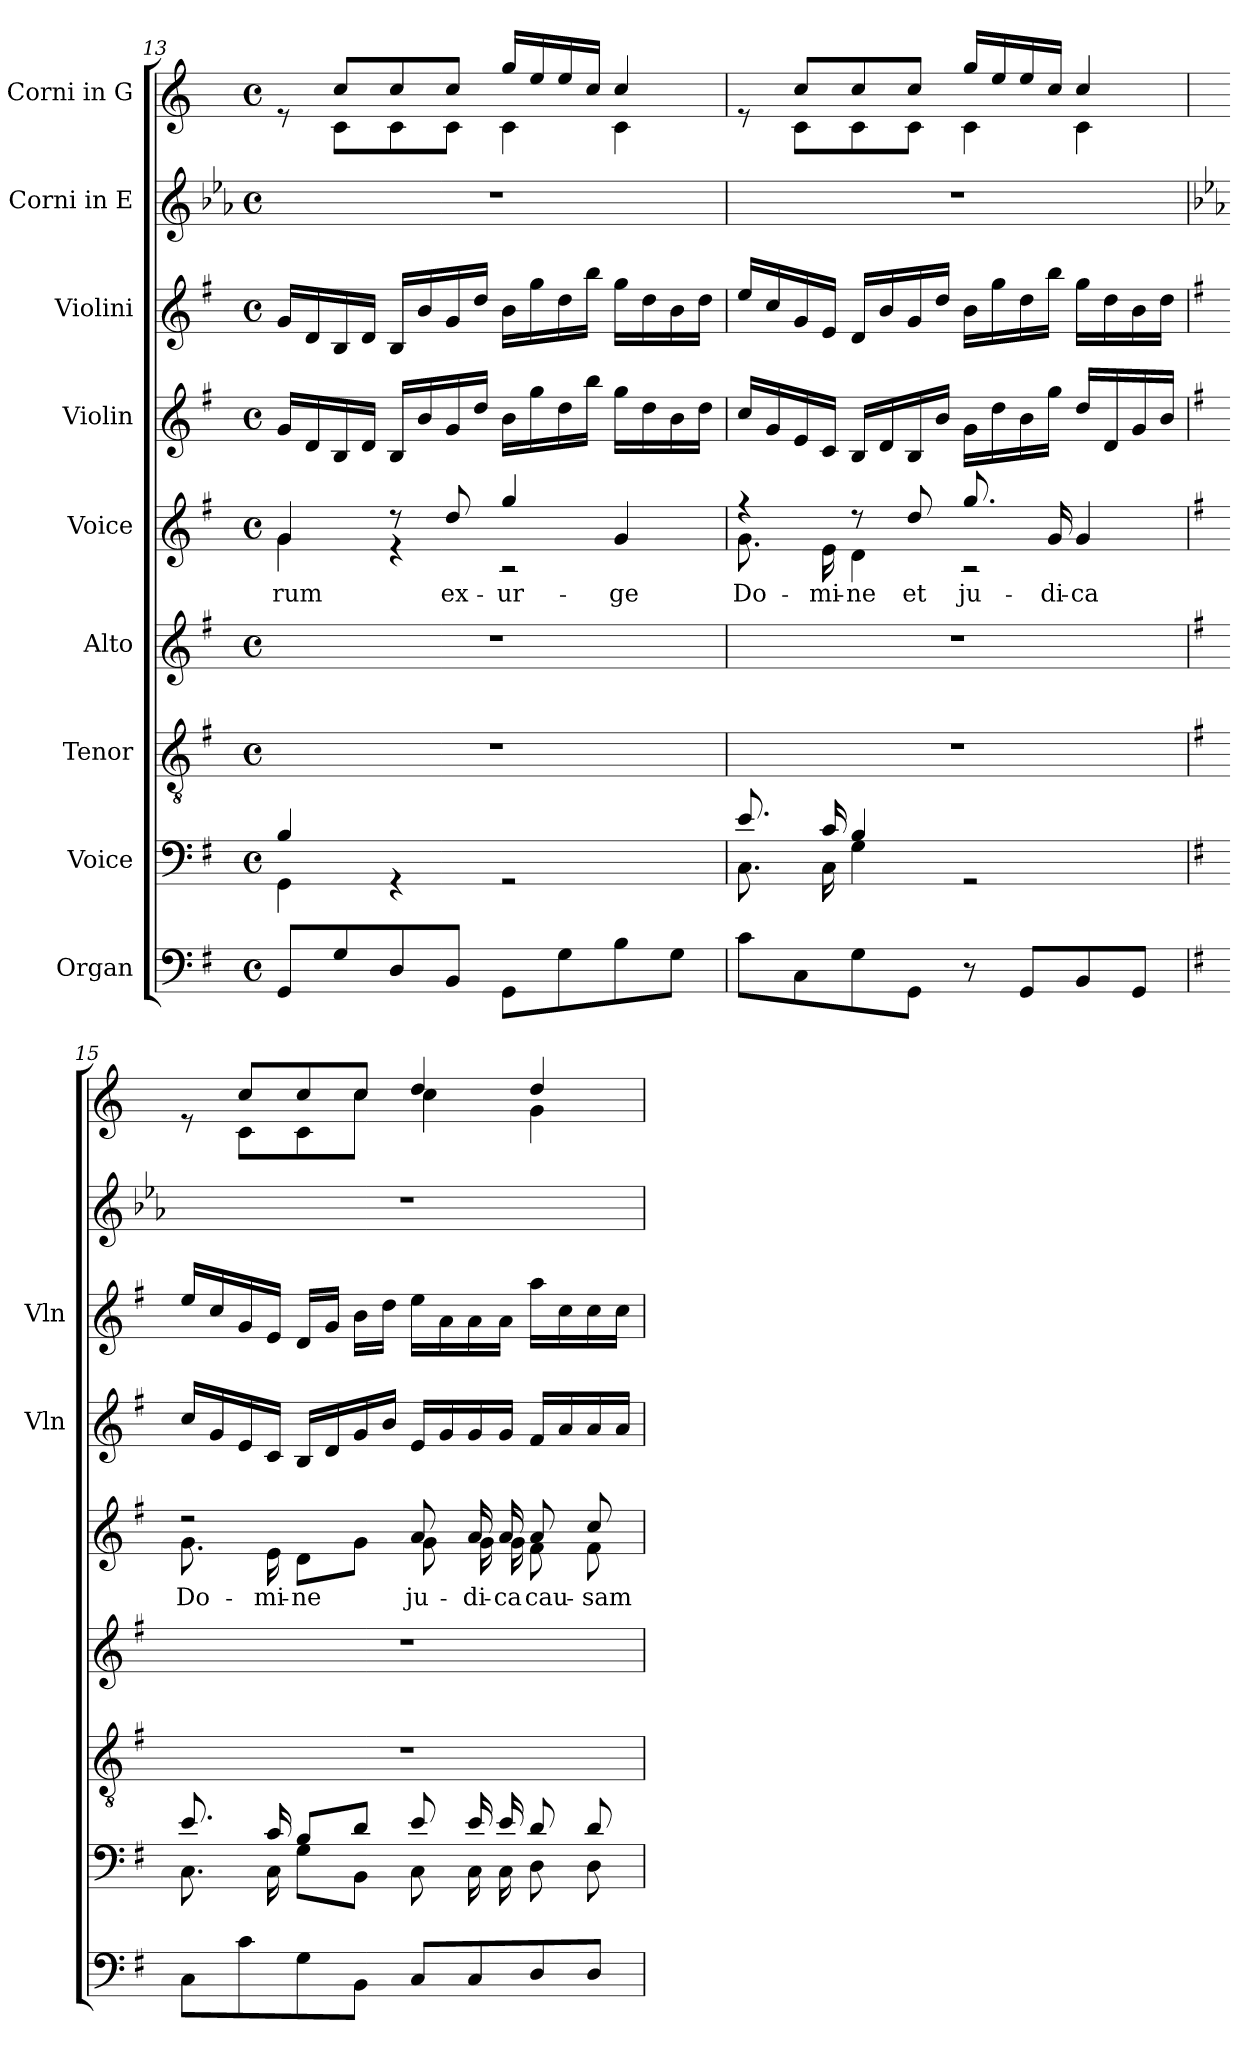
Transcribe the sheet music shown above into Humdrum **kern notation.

**kern	**kern	**kern	**kern	**kern	**text	**kern	**kern	**kern	**kern
*part9	*part8	*part7	*part6	*part5	*part5	*part4	*part3	*part2	*part1
*staff9	*staff8	*staff7	*staff6	*staff5	*staff5	*staff4	*staff3	*staff2	*staff1
*I"Organ	*I"Voice	*I"Tenor	*I"Alto	*I"Voice	*	*I"Violin	*I"Violini	*I"Corni in E	*I"Corni in G
*	*	*	*	*	*	*I'Vln	*I'Vln	*	*
*clefF4	*clefF4	*clefGv2	*clefG2	*clefG2	*	*clefG2	*clefG2	*clefG2	*clefG2
*	*	*	*	*	*	*	*	*ITrd5c8	*ITrd3c5
*k[f#]	*k[f#]	*k[f#]	*k[f#]	*k[f#]	*	*k[f#]	*k[f#]	*k[f#]	*k[f#]
*M4/4	*M4/4	*M4/4	*M4/4	*M4/4	*	*M4/4	*M4/4	*M4/4	*M4/4
*met(c)	*met(c)	*met(c)	*met(c)	*met(c)	*	*met(c)	*met(c)	*met(c)	*met(c)
=13	=13	=13	=13	=13	=13	=13	=13	=13	=13
*	*^	*	*	*	*	*	*	*	*
!	!	!	!	!	!	!LO:LY:b	!	!	!	!
*	*	*	*	*	*^	*	*	*	*	*^
8GG/L	4B/	4GG\	1r	1r	4g/	4g\	-rum	16g/LL	16g/LL	1r	8re	8ryy
.	.	.	.	.	.	.	.	16d/	16d/	.	.	.
8G/	.	.	.	.	.	.	.	16B/	16B/	.	8g/L	8G\L
.	.	.	.	.	.	.	.	16d/JJ	16d/JJ	.	.	.
8D/	4rGG	2.ryy	.	.	8r	4r	.	16B/LL	16B/LL	.	8g/	8G\
.	.	.	.	.	.	.	.	16b/	16b/	.	.	.
!	!	!	!	!	!	!	!LO:LY:b	!	!	!	!	!
8BB/J	.	.	.	.	8dd/	.	ex-	16g/	16g/	.	8g/J	8G\J
.	.	.	.	.	.	.	.	16dd/JJ	16dd/JJ	.	.	.
!	!	!	!	!	!	!	!LO:LY:b	!	!	!	!	!
8GG\L	2rGG	.	.	.	4gg/	2r	-ur-	16b\LL	16b\LL	.	16dd/LL	4G\
.	.	.	.	.	.	.	.	16gg\	16gg\	.	16b/	.
8G\	.	.	.	.	.	.	.	16dd\	16dd\	.	16b/	.
.	.	.	.	.	.	.	.	16bb\JJ	16bb\JJ	.	16g/JJ	.
!	!	!	!	!	!	!	!LO:LY:b	!	!	!	!	!
8B\	.	.	.	.	4g/	.	-ge	16gg\LL	16gg\LL	.	4g/	4G\
.	.	.	.	.	.	.	.	16dd\	16dd\	.	.	.
8G\J	.	.	.	.	.	.	.	16b\	16b\	.	.	.
.	.	.	.	.	.	.	.	16dd\JJ	16dd\JJ	.	.	.
=14	=14	=14	=14	=14	=14	=14	=14	=14	=14	=14	=14	=14
!	!	!	!	!	!	!	!LO:LY:b	!	!	!	!	!
8c\L	8.e/	8.C\	1r	1r	4r	8.g\	Do-	16cc/LL	16ee/LL	1r	8re	8ryy
.	.	.	.	.	.	.	.	16g/	16cc/	.	.	.
8C\	.	.	.	.	.	.	.	16e/	16g/	.	8g/L	8G\L
!	!	!	!	!	!	!	!LO:LY:b	!	!	!	!	!
.	16c/	16C\	.	.	.	16e\	-mi-	16c/JJ	16e/JJ	.	.	.
!	!	!	!	!	!	!	!LO:LY:b	!	!	!	!	!
8G\	4B/	4G\	.	.	8r	4d\	-ne	16B/LL	16d/LL	.	8g/	8G\
.	.	.	.	.	.	.	.	16d/	16b/	.	.	.
!	!	!	!	!	!	!	!LO:LY:b	!	!	!	!	!
8GG\J	.	.	.	.	8dd/	.	et	16B/	16g/	.	8g/J	8G\J
.	.	.	.	.	.	.	.	16b/JJ	16dd/JJ	.	.	.
!	!	!	!	!	!	!	!LO:LY:b	!	!	!	!	!
8r	2rGG	2ryy	.	.	8.gg/	2r	ju-	16g\LL	16b\LL	.	16dd/LL	4G\
.	.	.	.	.	.	.	.	16dd\	16gg\	.	16b/	.
8GG/L	.	.	.	.	.	.	.	16b\	16dd\	.	16b/	.
!	!	!	!	!	!	!	!LO:LY:b	!	!	!	!	!
.	.	.	.	.	16g/	.	-di-	16gg\JJ	16bb\JJ	.	16g/JJ	.
!	!	!	!	!	!	!	!LO:LY:b	!	!	!	!	!
8BB/	.	.	.	.	4g/	.	-ca	16dd/LL	16gg\LL	.	4g/	4G\
.	.	.	.	.	.	.	.	16d/	16dd\	.	.	.
8GG/J	.	.	.	.	.	.	.	16g/	16b\	.	.	.
.	.	.	.	.	.	.	.	16b/JJ	16dd\JJ	.	.	.
!!LO:LB:g=z	!!
=15	=15	=15	=15	=15	=15	=15	=15	=15	=15	=15	=15	=15
*	*	*	*	*	*	*	*	*	*	*k[f#]	*	*
!	!	!	!	!	!	!	!LO:LY:b	!	!	!	!	!
8C\L	8.e/	8.C\	1r	1r	2r	8.g\	Do-	16cc/LL	16ee/LL	1r	8re	8ryy
.	.	.	.	.	.	.	.	16g/	16cc/	.	.	.
8c\	.	.	.	.	.	.	.	16e/	16g/	.	8g/L	8G\L
!	!	!	!	!	!	!	!LO:LY:b	!	!	!	!	!
.	16c/	16C\	.	.	.	16e\	-mi-	16c/JJ	16e/JJ	.	.	.
!	!	!	!	!	!	!	!LO:LY:b	!	!	!	!	!
8G\	8B/L	8G\L	.	.	.	8d\L	-ne	16B/LL	16d/LL	.	8g/	8G\
.	.	.	.	.	.	.	.	16d/	16g/JJ	.	.	.
8BB\J	8d/J	8BB\J	.	.	.	8g\J	.	16g/	16b\LL	.	8g/J	8g\J
.	.	.	.	.	.	.	.	16b/JJ	16dd\JJ	.	.	.
!	!	!	!	!	!	!	!LO:LY:b	!	!	!	!	!
8C/L	8e/	8C\	.	.	8a/	8g\	ju-	16e/LL	16ee\LL	.	4a/	4g\
.	.	.	.	.	.	.	.	16g/	16a\	.	.	.
!	!	!	!	!	!	!	!LO:LY:b	!	!	!	!	!
8C/	16e/	16C\	.	.	16a/	16g\	-di-	16g/	16a\	.	.	.
!	!	!	!	!	!	!	!LO:LY:b	!	!	!	!	!
.	16e/	16C\	.	.	16a/	16g\	-ca	16g/JJ	16a\JJ	.	.	.
!	!	!	!	!	!	!	!LO:LY:b	!	!	!	!	!
8D/	8d/	8D\	.	.	8a/	8f#\	cau-	16f#/LL	16aa\LL	.	4a/	4d\
.	.	.	.	.	.	.	.	16a/	16cc\	.	.	.
!	!	!	!	!	!	!	!LO:LY:b	!	!	!	!	!
8D/J	8d/	8D\	.	.	8cc/	8f#\	-sam	16a/	16cc\	.	.	.
.	.	.	.	.	.	.	.	16a/JJ	16cc\JJ	.	.	.
*	*v	*v	*	*	*v	*v	*	*	*	*	*v	*v
=	=	=	=	=	=	=	=	=	=
*-	*-	*-	*-	*-	*-	*-	*-	*-	*-
